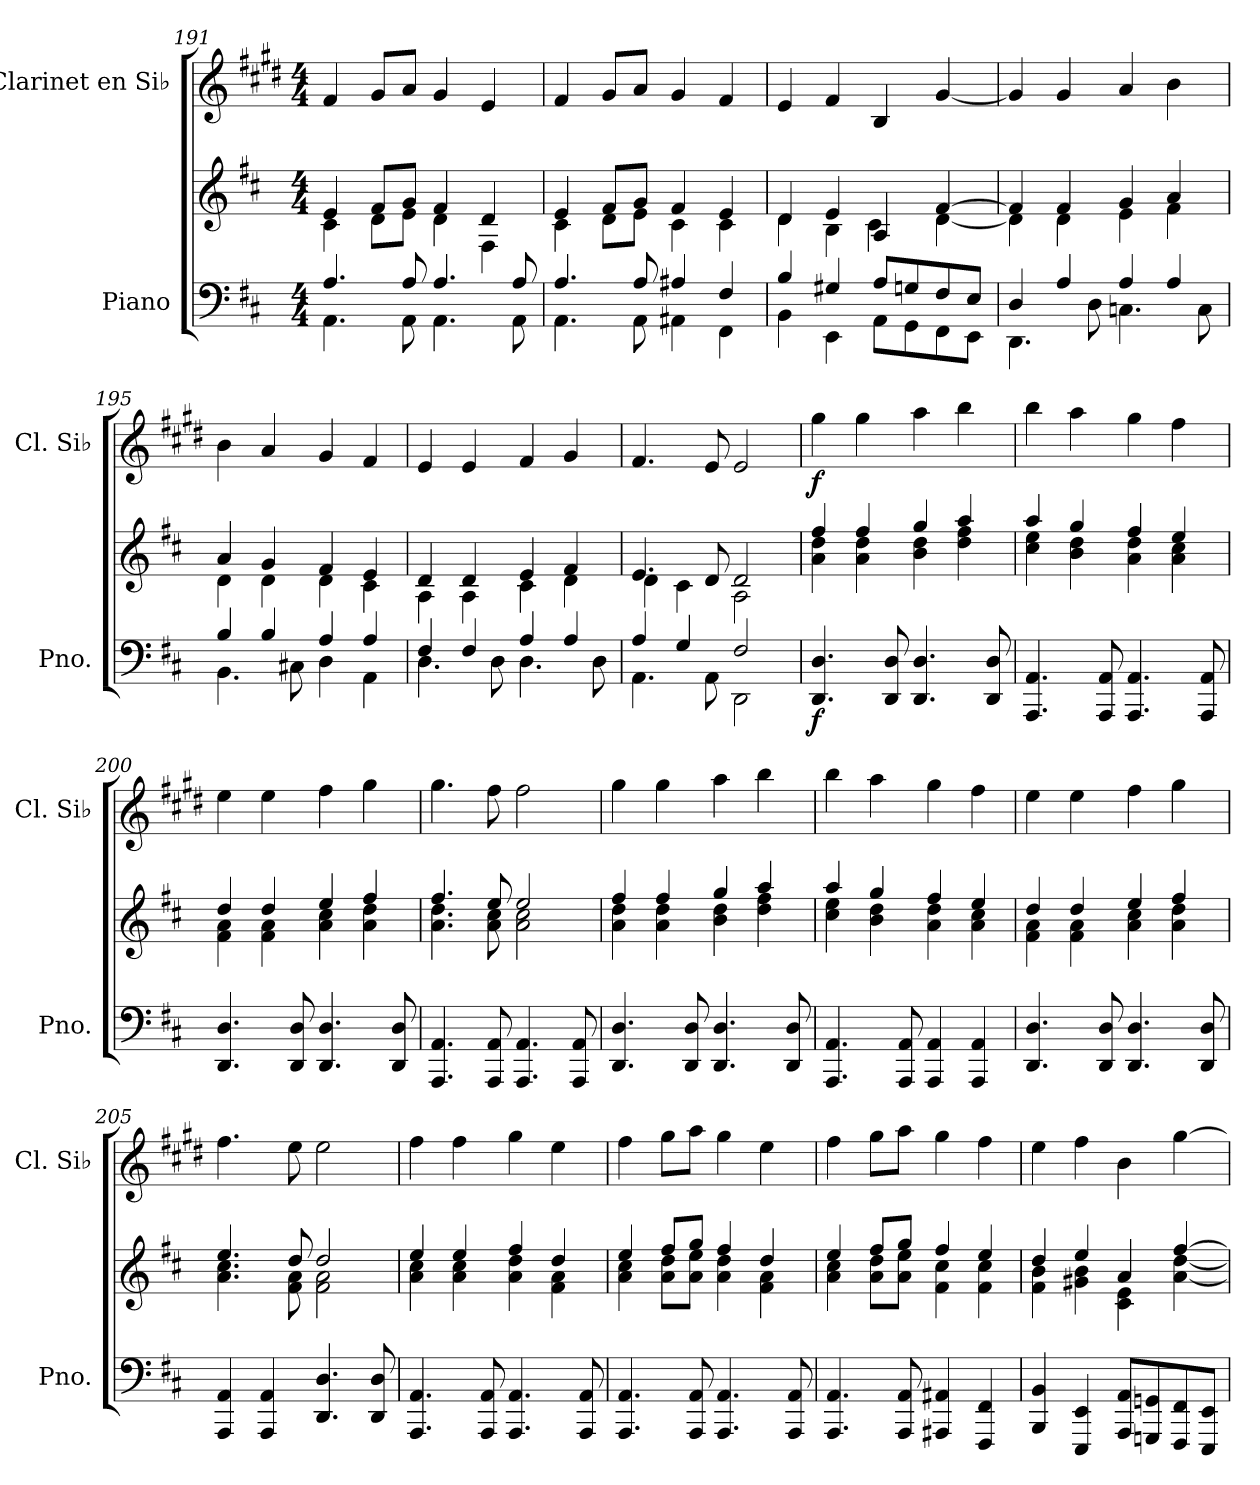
**kern	**kern	**dynam	**kern	**dynam
*part2	*part2	*part2	*part1	*part1
*staff3	*staff2	*staff2/3	*staff1	*staff1
*I"Piano	*	*	*I"Clarinet en Si♭	*
*I'Pno.	*	*	*I'Cl. Si♭	*
*clefF4	*clefG2	*	*clefG2	*
*	*	*	*ITrd1c2	*
*k[f#c#]	*k[f#c#]	*	*k[f#c#]	*
*M4/4	*M4/4	*	*M4/4	*
=191	=191	=191	=191	=191
*^	*^	*	*	*
4.A/	4.AA\	4e/	4c#\	.	4e/	.
.	.	8f#/L	8d\L	.	8f#/L	.
8A/	8AA\	8g/J	8e\J	.	8g/J	.
4.A/	4.AA\	4f#/	4d\	.	4f#/	.
.	.	4d/	4F#\	.	4d/	.
8A/	8AA\	.	.	.	.	.
=192	=192	=192	=192	=192	=192	=192
4.A/	4.AA\	4e/	4c#\	.	4e/	.
.	.	8f#/L	8d\L	.	8f#/L	.
8A/	8AA\	8g/J	8e\J	.	8g/J	.
4A#X/	4AA#X\	4f#/	4c#\	.	4f#/	.
4F#/	4FF#\	4e/	4c#\	.	4e/	.
!!LO:PB:g=z
=193	=193	=193	=193	=193	=193	=193
4B/	4BB\	4d/	4d\	.	4d/	.
4G#X/	4EE\	4e/	4B\	.	4e/	.
8A/L	8AA\L	4A/	4c#\	.	4A/	.
8Gn/	8GG\	.	.	.	.	.
8F#/	8FF#\	[4f#/	[4d\	.	[4f#/	.
8E/J	8EE\J	.	.	.	.	.
=194	=194	=194	=194	=194	=194	=194
4D/	4.DD\	4f#/]	4d\]	.	4f#/]	.
4A/	.	4f#/	4d\	.	4f#/	.
.	8D\	.	.	.	.	.
4A/	4.Cn\	4g/	4e\	.	4g/	.
4A/	.	4a/	4f#\	.	4a\	.
.	8C\	.	.	.	.	.
=195	=195	=195	=195	=195	=195	=195
4B/	4.BB\	4a/	4d\	.	4a\	.
4B/	.	4g/	4d\	.	4g/	.
.	8C#X\	.	.	.	.	.
4A/	4D\	4f#/	4d\	.	4f#/	.
4A/	4AA\	4e/	4c#\	.	4e/	.
=196	=196	=196	=196	=196	=196	=196
4F#/	4.D\	4d/	4A\	.	4d/	.
4F#/	.	4d/	4A\	.	4d/	.
.	8D\	.	.	.	.	.
4A/	4.D\	4e/	4c#\	.	4e/	.
4A/	.	4f#/	4d\	.	4f#/	.
.	8D\	.	.	.	.	.
=197	=197	=197	=197	=197	=197	=197
4A/	4.AA\	4.e/	4d\	.	4.e/	.
4G/	.	.	4c#\	.	.	.
.	8AA\	8d/	.	.	8d/	.
2F#/	2DD\	2d/	2A\	.	2d/	.
!!LO:LB:g=z
=198	=198	=198	=198	=198	=198	=198
!	!	!	!	!LO:DY:b=2	!	!LO:DY:b
*v	*v	*	*	*	*	*
4.DD/ 4.D/	4ff#/	4a\ 4dd\	f	4ff#\	f
.	4ff#/	4a\ 4dd\	.	4ff#\	.
8DD/ 8D/	.	.	.	.	.
4.DD/ 4.D/	4gg/	4b\ 4dd\	.	4gg\	.
.	4aa/	4dd\ 4ff#\	.	4aa\	.
8DD/ 8D/	.	.	.	.	.
=199	=199	=199	=199	=199	=199
4.AAA/ 4.AA/	4aa/	4cc#\ 4ee\	.	4aa\	.
.	4gg/	4b\ 4dd\	.	4gg\	.
8AAA/ 8AA/	.	.	.	.	.
4.AAA/ 4.AA/	4ff#/	4a\ 4dd\	.	4ff#\	.
.	4ee/	4a\ 4cc#\	.	4ee\	.
8AAA/ 8AA/	.	.	.	.	.
=200	=200	=200	=200	=200	=200
4.DD/ 4.D/	4dd/	4f#\ 4a\	.	4dd\	.
.	4dd/	4f#\ 4a\	.	4dd\	.
8DD/ 8D/	.	.	.	.	.
4.DD/ 4.D/	4ee/	4a\ 4cc#\	.	4ee\	.
.	4ff#/	4a\ 4dd\	.	4ff#\	.
8DD/ 8D/	.	.	.	.	.
=201	=201	=201	=201	=201	=201
4.AAA/ 4.AA/	4.ff#/	4.a\ 4.dd\	.	4.ff#\	.
8AAA/ 8AA/	8ee/	8a\ 8cc#\	.	8ee\	.
4.AAA/ 4.AA/	2ee/	2a\ 2cc#\	.	2ee\	.
8AAA/ 8AA/	.	.	.	.	.
=202	=202	=202	=202	=202	=202
4.DD/ 4.D/	4ff#/	4a\ 4dd\	.	4ff#\	.
.	4ff#/	4a\ 4dd\	.	4ff#\	.
8DD/ 8D/	.	.	.	.	.
4.DD/ 4.D/	4gg/	4b\ 4dd\	.	4gg\	.
.	4aa/	4dd\ 4ff#\	.	4aa\	.
8DD/ 8D/	.	.	.	.	.
!!LO:LB:g=z
=203	=203	=203	=203	=203	=203
4.AAA/ 4.AA/	4aa/	4cc#\ 4ee\	.	4aa\	.
.	4gg/	4b\ 4dd\	.	4gg\	.
8AAA/ 8AA/	.	.	.	.	.
4AAA/ 4AA/	4ff#/	4a\ 4dd\	.	4ff#\	.
4AAA/ 4AA/	4ee/	4a\ 4cc#\	.	4ee\	.
=204	=204	=204	=204	=204	=204
4.DD/ 4.D/	4dd/	4f#\ 4a\	.	4dd\	.
.	4dd/	4f#\ 4a\	.	4dd\	.
8DD/ 8D/	.	.	.	.	.
4.DD/ 4.D/	4ee/	4a\ 4cc#\	.	4ee\	.
.	4ff#/	4a\ 4dd\	.	4ff#\	.
8DD/ 8D/	.	.	.	.	.
=205	=205	=205	=205	=205	=205
4AAA/ 4AA/	4.ee/	4.a\ 4.cc#\	.	4.ee\	.
4AAA/ 4AA/	.	.	.	.	.
.	8dd/	8f#\ 8a\	.	8dd\	.
4.DD/ 4.D/	2dd/	2f#\ 2a\	.	2dd\	.
8DD/ 8D/	.	.	.	.	.
=206	=206	=206	=206	=206	=206
4.AAA/ 4.AA/	4ee/	4a\ 4cc#\	.	4ee\	.
.	4ee/	4a\ 4cc#\	.	4ee\	.
8AAA/ 8AA/	.	.	.	.	.
4.AAA/ 4.AA/	4ff#/	4a\ 4dd\	.	4ff#\	.
.	4dd/	4f#\ 4a\	.	4dd\	.
8AAA/ 8AA/	.	.	.	.	.
=207	=207	=207	=207	=207	=207
4.AAA/ 4.AA/	4ee/	4a\ 4cc#\	.	4ee\	.
.	8ff#/L	8a\ 8dd\L	.	8ff#\L	.
8AAA/ 8AA/	8gg/J	8a\ 8ee\J	.	8gg\J	.
4.AAA/ 4.AA/	4ff#/	4a\ 4dd\	.	4ff#\	.
.	4dd/	4f#\ 4a\	.	4dd\	.
8AAA/ 8AA/	.	.	.	.	.
!!LO:LB:g=z
=208	=208	=208	=208	=208	=208
4.AAA/ 4.AA/	4ee/	4a\ 4cc#\	.	4ee\	.
.	8ff#/L	8a\ 8dd\L	.	8ff#\L	.
8AAA/ 8AA/	8gg/J	8a\ 8ee\J	.	8gg\J	.
4AAA#X/ 4AA#X/	4ff#/	4f#\ 4cc#\	.	4ff#\	.
4FFF#/ 4FF#/	4ee/	4f#\ 4cc#\	.	4ee\	.
=209	=209	=209	=209	=209	=209
4BBB/ 4BB/	4dd/	4f#\ 4b\	.	4dd\	.
4EEE/ 4EE/	4ee/	4g#X\ 4b\	.	4ee\	.
8AAA/ 8AA/L	4a/	4c#\ 4e\	.	4a\	.
8GGGn/ 8GGn/	.	.	.	.	.
8FFF#/ 8FF#/	[4ff#/	[4a\ [4dd\	.	[4ff#\	.
8EEE/ 8EE/J	.	.	.	.	.
*	*v	*v	*	*	*
=	=	=	=	=
*-	*-	*-	*-	*-
